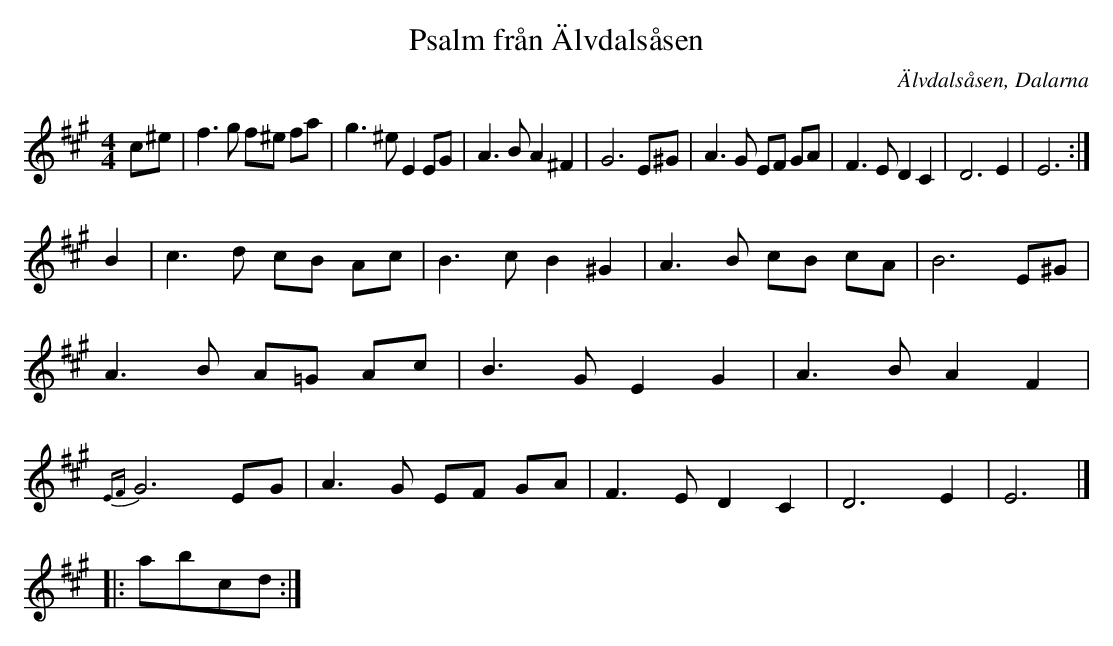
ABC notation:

X:1
T:Psalm från Älvdalsåsen
O:Älvdalsåsen, Dalarna
M:4/4
L:1/8
K:A
c^e | f3g f^e fa | g3 ^e E2EG | A3BA2^F2 | G6E^G | A3G EF GA | F3ED2C2 | D6E2 | E6 :|]
B2 | c3d cB Ac | B3cB2^G2 | A3B cB cA | B6E^G | A3B A=G Ac| B3G E2G2| A3BA2 F2| {EF}G6EG| A3G EF GA | F3ED2C2 | D6E2 | E6 |]
|: abcd :|
